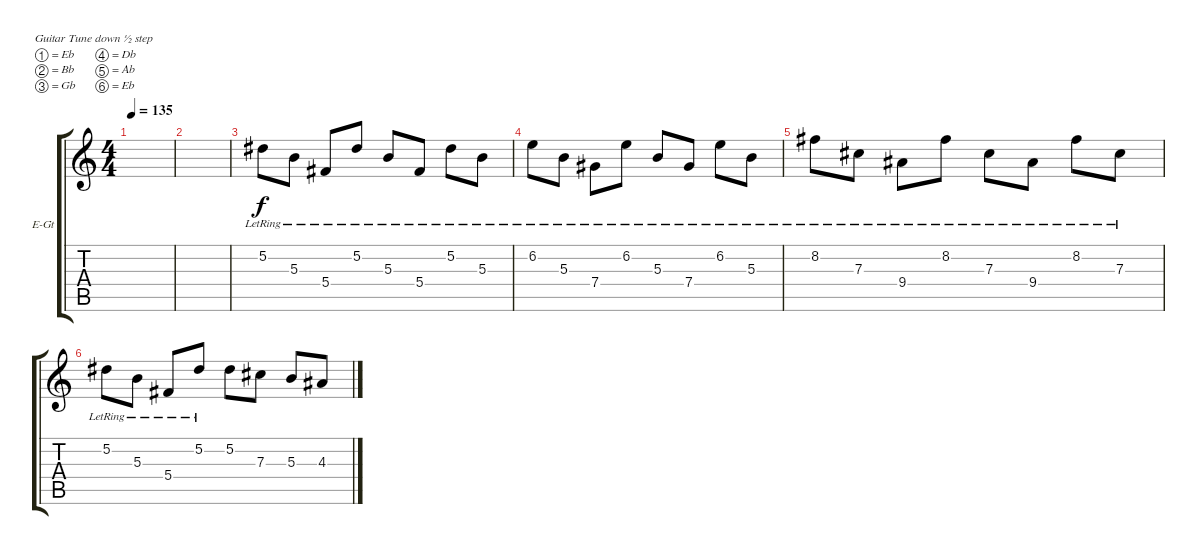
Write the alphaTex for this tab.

\defaultSystemsLayout 4
\bracketExtendMode groupsimilarinstruments
\firstSystemTrackNameOrientation horizontal
\otherSystemsTrackNameOrientation horizontal
\track ("Electric Guitar" "E-Gt") {instrument electricguitarclean}
\staff {score tabs}
\tuning (Eb4 Bb3 Gb3 Db3 Ab2 Eb2)
\ts (4 4)
\tempo 135
\clef g2
\scale
0.333333
\ks c
|
\scale
0.333333 |
\scale
0.333333 5.2{lr}.8 5.3{lr}.8 5.4{lr}.8 5.2{lr}.8 5.3{lr}.8 5.4{lr}.8 5.2{lr}.8 5.3{lr}.8 |
\scale
0.333333 6.2{lr}.8 5.3{lr}.8 7.4{lr}.8 6.2{lr}.8 5.3{lr}.8 7.4{lr}.8 6.2{lr}.8 5.3{lr}.8 |
\scale
0.333333 8.2{lr}.8 7.3{lr}.8 9.4{lr}.8 8.2{lr}.8 7.3{lr}.8 9.4{lr}.8 8.2{lr}.8 7.3{lr}.8 |
\scale
0.333333 5.2{lr}.8 5.3{lr}.8 5.4{lr}.8 5.2{lr}.8 5.2.8 7.3.8 5.3.8 4.3.8 |
\scale
0.333333 |
\scale
0.333333 |
\scale
0.333333 |
\scale
0.333333 |
\scale
0.333333 |
\scale
0.333333 |
\scale
0.333333 |
\scale
0.333333 |
\scale
0.333333 |
\scale
0.333333
